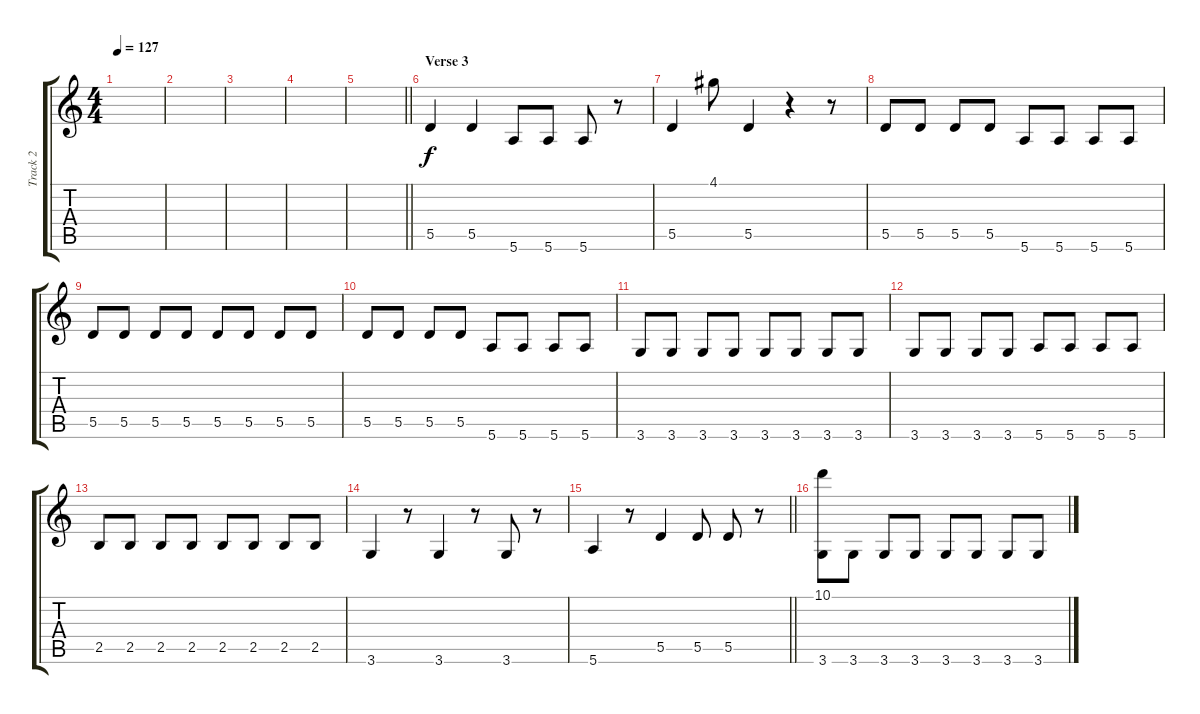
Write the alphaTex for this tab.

\track ("Track 2" "Track 2") {instrument acousticguitarsteel}
\staff {score tabs}
\tuning (E4 B3 G3 D3 A2 E2) {hide}
\ts (4 4)
\tempo 127
\clef g2
\ks c
|
|
|
|
\barLineRight lightlight
|
\section ("" "Verse 3")
5.5.4 5.5.4 5.6.8 5.6.8 5.6.8 r.8 |
5.5.4 4.1.8 5.5.4 r.4 r.8 |
5.5.8 5.5.8 5.5.8 5.5.8 5.6.8 5.6.8 5.6.8 5.6.8 |
5.5.8 5.5.8 5.5.8 5.5.8 5.5.8 5.5.8 5.5.8 5.5.8 |
5.5.8 5.5.8 5.5.8 5.5.8 5.6.8 5.6.8 5.6.8 5.6.8 |
3.6.8 3.6.8 3.6.8 3.6.8 3.6.8 3.6.8 3.6.8 3.6.8 |
3.6.8 3.6.8 3.6.8 3.6.8 5.6.8 5.6.8 5.6.8 5.6.8 |
2.5.8 2.5.8 2.5.8 2.5.8 2.5.8 2.5.8 2.5.8 2.5.8 |
3.6.4 r.8 3.6.4 r.8 3.6.8 r.8 |
\barLineRight lightlight
5.6.4 r.8 5.5.4 5.5.8 5.5.8 r.8 |
(10.1 3.6).8 3.6.8 3.6.8 3.6.8 3.6.8 3.6.8 3.6.8 3.6.8
